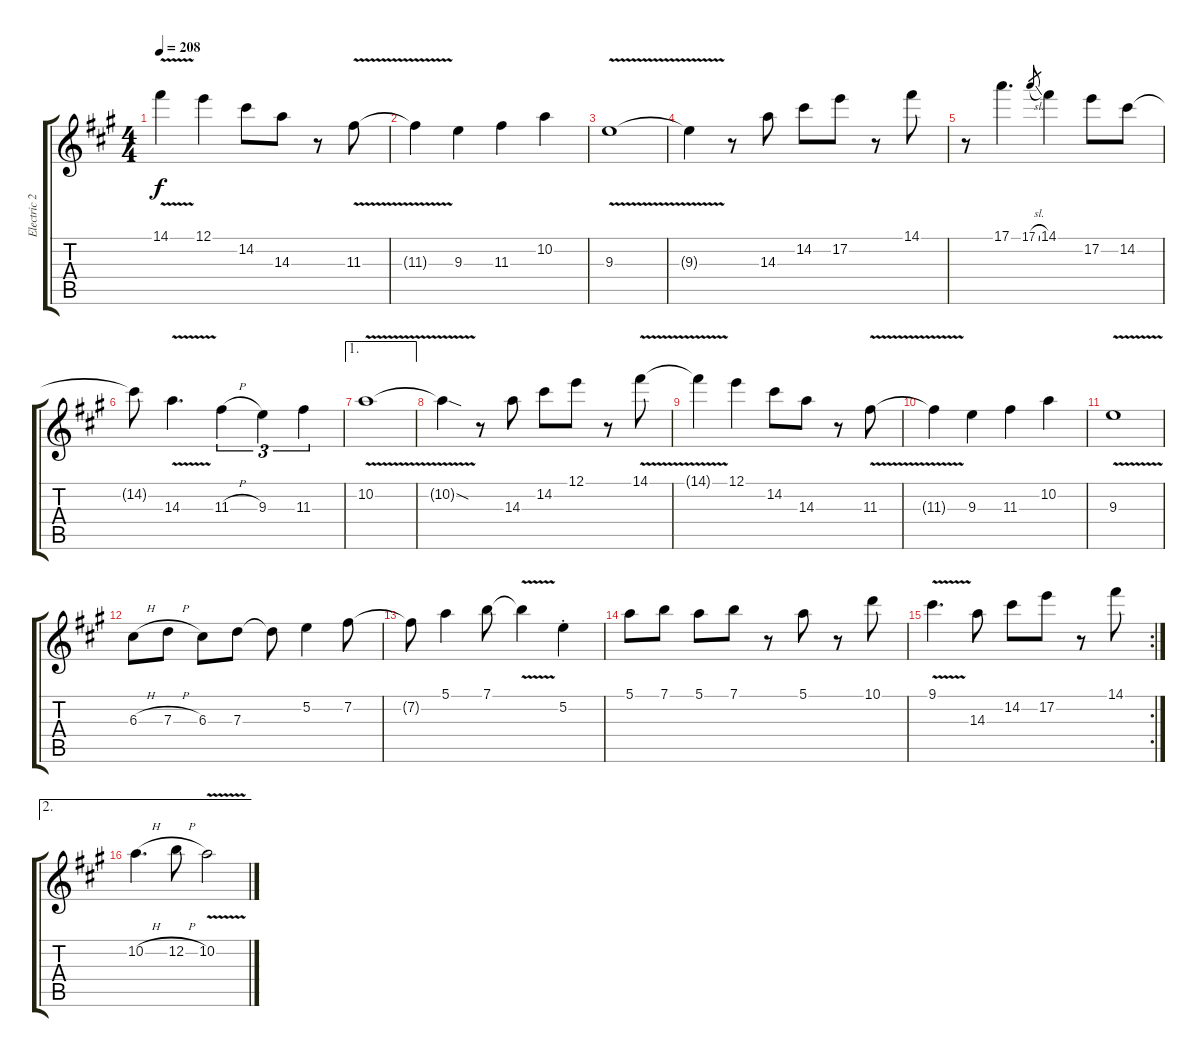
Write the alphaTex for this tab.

\track ("Electric 2" "Electric 2") {instrument distortionguitar}
\staff {score tabs}
\tuning (E4 B3 G3 D3 A2 E2) {hide}
\ts (4 4)
\tempo 208
\clef g2
\ks a
14.1{v t}.4{dy f} 12.1.4 14.2.8 14.3.8 r.8 11.3{v}.8 |
11.3{v t}.4 9.3.4 11.3.4 10.2.4 |
9.3{v}.1 |
9.3{v t}.4 r.8 14.3.8 14.2.8 17.2.8 r.8 14.1.8 |
r.8 17.1.4{d} 17.1{sl}.8{gr} 14.1.4 17.2.8 14.2.8 |
14.2{t}.8 14.3{v}.4{d} 11.3{h}.4{tu (3 2)} 9.3.4{tu (3 2)} 11.3.4{tu (3 2)} |
\ae 1
10.2{v}.1 |
10.2{sod t}.4 r.8 14.3.8 14.2.8 12.1.8 r.8 14.1{v}.8 |
14.1{v t}.4 12.1.4 14.2.8 14.3.8 r.8 11.3{v}.8 |
11.3{v t}.4 9.3.4 11.3.4 10.2.4 |
9.3{v}.1 |
6.3{h}.8 7.3{h}.8 6.3.8 7.3.8 7.3{t}.8 5.2.4 7.2.8 |
7.2{t}.8 5.1.4 7.1.8 7.1{v t}.4 5.2{st}.4 |
5.1.8 7.1.8 5.1.8 7.1.8 r.8 5.1.8 r.8 10.1.8 |
\rc 2
9.1{v}.4{d} 14.3.8 14.2.8 17.2.8 r.8 14.1.8 |
\ae 2
10.2{h}.4{d} 12.2{h}.8 10.2{v}.2
